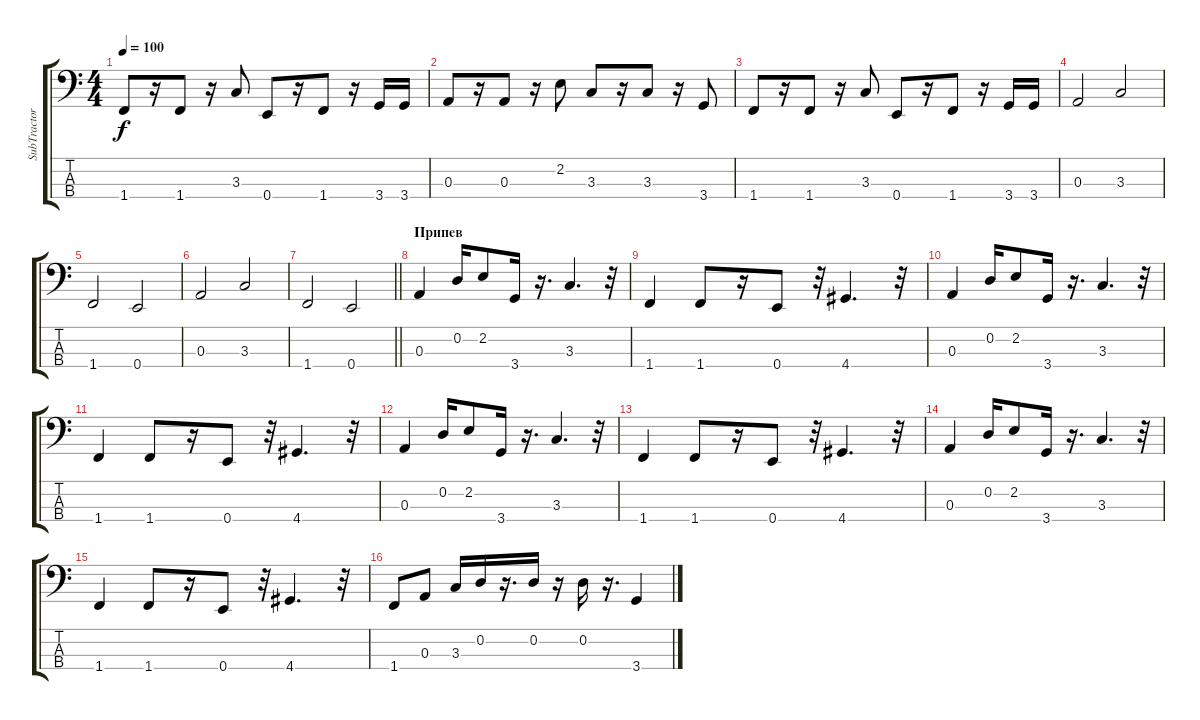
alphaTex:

\track ("SubTractor 1" "SubTractor") {instrument electricbassfinger}
\staff {score tabs}
\tuning (G2 D2 A1 E1) {hide}
\ts (4 4)
\tempo 100
\clef f4
\ks c
1.4.8{dy f} r.16 1.4.8 r.16 3.3.8 0.4.8 r.16 1.4.8 r.16 3.4.16 3.4.16 |
0.3.8 r.16 0.3.8 r.16 2.2.8 3.3.8 r.16 3.3.8 r.16 3.4.8 |
1.4.8 r.16 1.4.8 r.16 3.3.8 0.4.8 r.16 1.4.8 r.16 3.4.16 3.4.16 |
0.3.2 3.3.2 |
1.4.2 0.4.2 |
0.3.2 3.3.2 |
\barLineRight lightlight
1.4.2 0.4.2 |
\section ("" "Припев")
0.3.4 0.2.16 2.2.8 3.4.16 r.16{d} 3.3.4{d} r.32 |
1.4.4 1.4.8 r.16 0.4.8 r.32 4.4.4{d} r.32 |
0.3.4 0.2.16 2.2.8 3.4.16 r.16{d} 3.3.4{d} r.32 |
1.4.4 1.4.8 r.16 0.4.8 r.32 4.4.4{d} r.32 |
0.3.4 0.2.16 2.2.8 3.4.16 r.16{d} 3.3.4{d} r.32 |
1.4.4 1.4.8 r.16 0.4.8 r.32 4.4.4{d} r.32 |
0.3.4 0.2.16 2.2.8 3.4.16 r.16{d} 3.3.4{d} r.32 |
1.4.4 1.4.8 r.16 0.4.8 r.32 4.4.4{d} r.32 |
1.4.8 0.3.8 3.3.16 0.2.16 r.16{d} 0.2.16 r.16 0.2.16 r.16{d} 3.4.4
